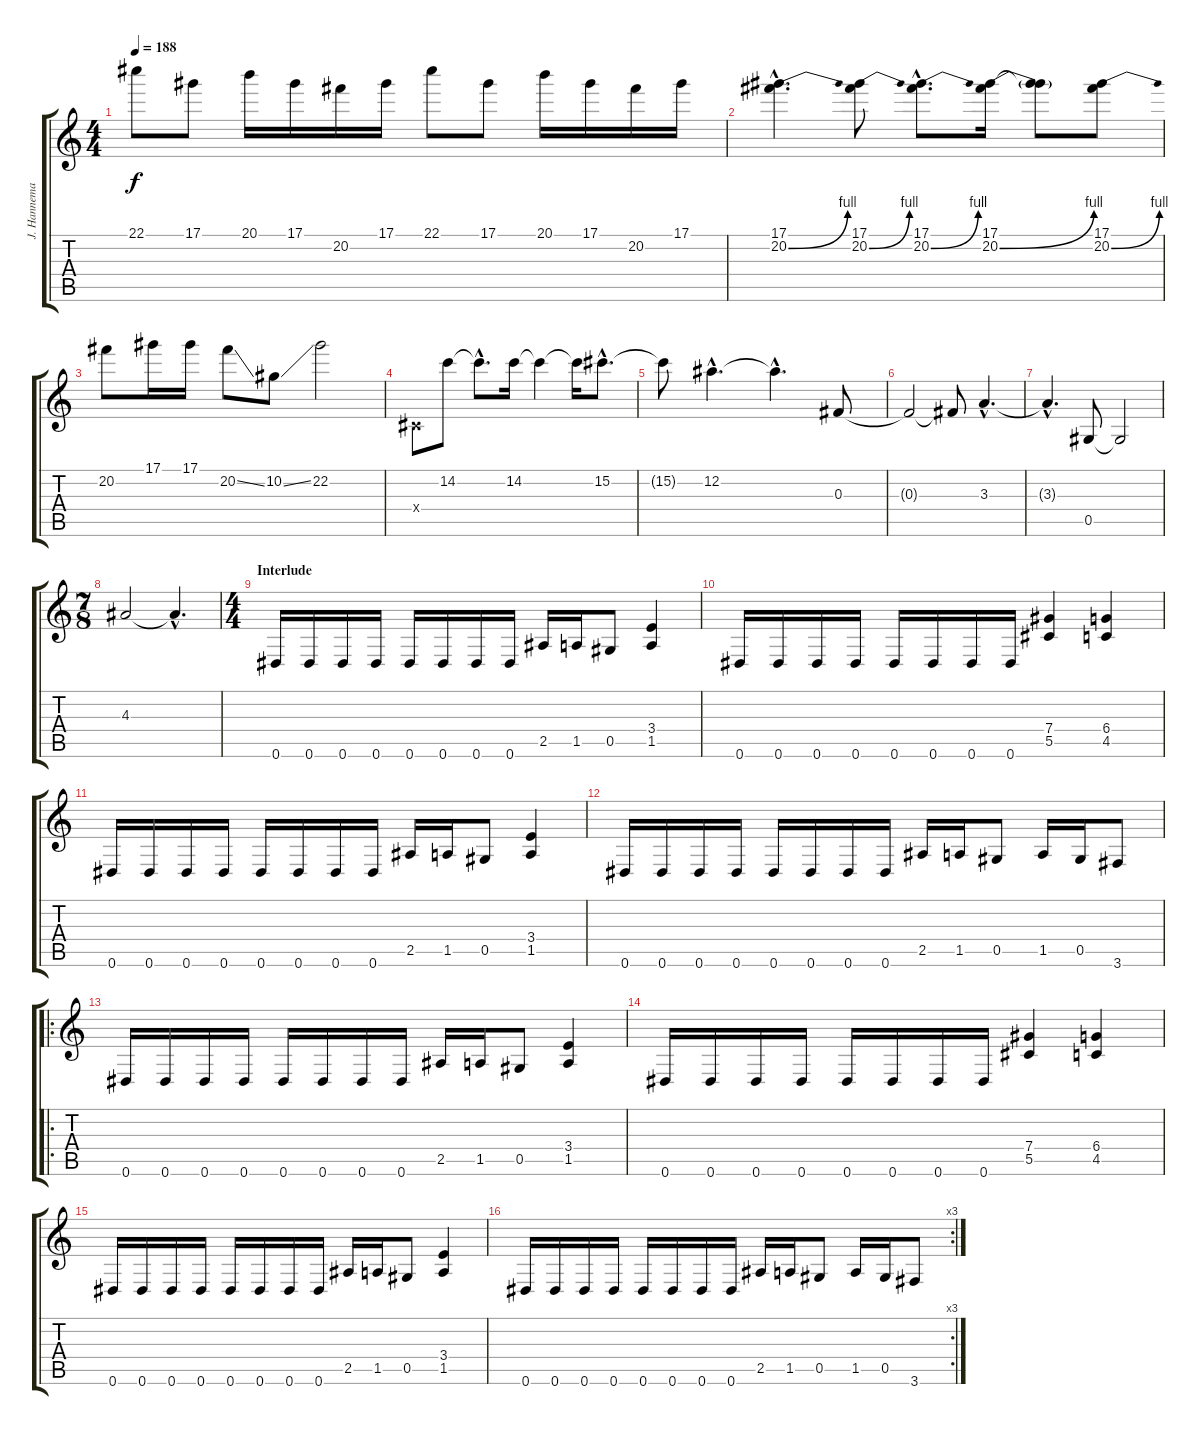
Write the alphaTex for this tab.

\track ("J. Hannemann" "J. Hannema") {instrument distortionguitar}
\staff {score tabs}
\tuning (Eb4 Bb3 Gb3 Db3 Ab2 Eb2) {hide}
\ts (4 4)
\tempo 188
\clef g2
\ks c
22.1.8{dy f} 17.1.8 20.1.16 17.1.16 20.2.16 17.1.16 22.1.8 17.1.8 20.1.16 17.1.16 20.2.16 17.1.16 |
(17.1{hac} 20.2{be (bend 0 0 60 4) hac}).4{d} (17.1 20.2{be (bend 0 0 60 4)}).8 (17.1{hac} 20.2{be (bend 0 0 60 4) hac}).8{d} (17.1 20.2{be (bend 0 0 60 4)}).16 (17.1{t} 20.2{t}).8 (17.1 20.2{be (bend 0 0 60 4)}).8 |
20.2.8 17.1.16 17.1.16 20.2{ss}.8 10.2{ss}.8 22.2.2 |
0.4{x}.8 14.2.8 14.2{hac t}.8{d} 14.2.16 14.2{t}.4 14.2{t}.16 15.2{hac}.8{d} |
15.2{t}.8 12.2{hac}.4{d} 12.2{hac t}.4{d} 0.3.8 |
0.3{t}.2 0.3{t}.8 3.3{hac}.4{d} |
3.3{hac t}.4{d} 0.5.8 0.5{t}.2 |
\ts (7 8)
4.3.2 4.3{hac t}.4{d} |
\ts (4 4)
\section ("" "Interlude")
0.6.16 0.6.16 0.6.16 0.6.16 0.6.16 0.6.16 0.6.16 0.6.16 2.5.16 1.5.16 0.5.8 (3.4 1.5).4 |
0.6.16 0.6.16 0.6.16 0.6.16 0.6.16 0.6.16 0.6.16 0.6.16 (7.4 5.5).4 (6.4 4.5).4 |
0.6.16 0.6.16 0.6.16 0.6.16 0.6.16 0.6.16 0.6.16 0.6.16 2.5.16 1.5.16 0.5.8 (3.4 1.5).4 |
0.6.16 0.6.16 0.6.16 0.6.16 0.6.16 0.6.16 0.6.16 0.6.16 2.5.16 1.5.16 0.5.8 1.5.16 0.5.16 3.6.8 |
\ro
0.6.16 0.6.16 0.6.16 0.6.16 0.6.16 0.6.16 0.6.16 0.6.16 2.5.16 1.5.16 0.5.8 (3.4 1.5).4 |
0.6.16 0.6.16 0.6.16 0.6.16 0.6.16 0.6.16 0.6.16 0.6.16 (7.4 5.5).4 (6.4 4.5).4 |
0.6.16 0.6.16 0.6.16 0.6.16 0.6.16 0.6.16 0.6.16 0.6.16 2.5.16 1.5.16 0.5.8 (3.4 1.5).4 |
\rc 3
0.6.16 0.6.16 0.6.16 0.6.16 0.6.16 0.6.16 0.6.16 0.6.16 2.5.16 1.5.16 0.5.8 1.5.16 0.5.16 3.6.8
